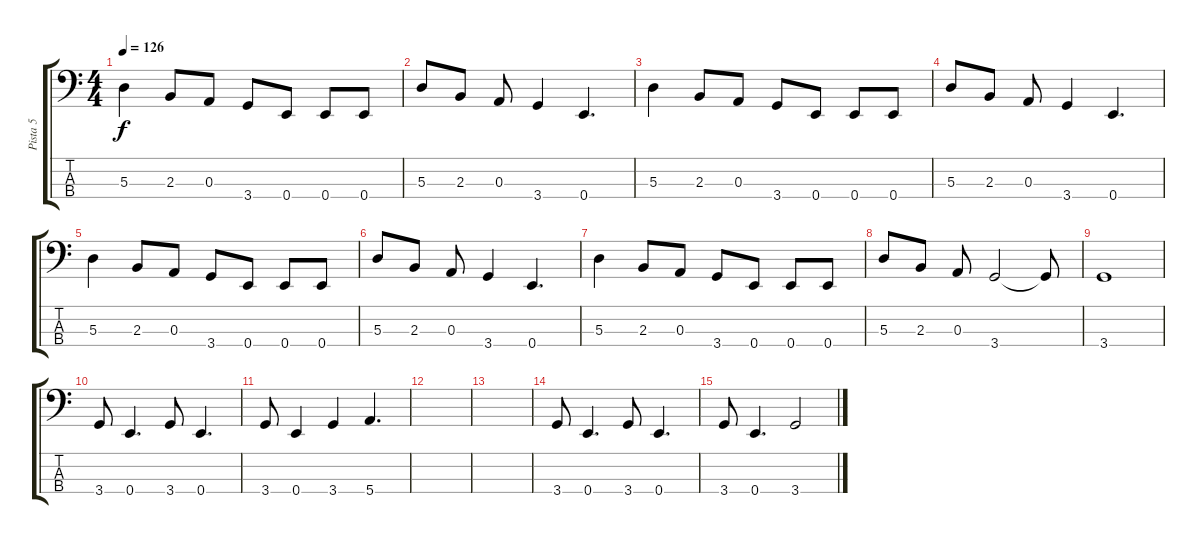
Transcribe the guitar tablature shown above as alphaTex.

\track ("Pista 5" "Pista 5") {instrument electricbassfinger}
\staff {score tabs}
\tuning (G2 D2 A1 E1) {hide}
\ts (4 4)
\tempo 126
\clef f4
\ks c
5.3.4{dy f} 2.3.8 0.3.8 3.4.8 0.4.8 0.4.8 0.4.8 |
5.3.8 2.3.8 0.3.8 3.4.4 0.4.4{d} |
5.3.4 2.3.8 0.3.8 3.4.8 0.4.8 0.4.8 0.4.8 |
5.3.8 2.3.8 0.3.8 3.4.4 0.4.4{d} |
5.3.4 2.3.8 0.3.8 3.4.8 0.4.8 0.4.8 0.4.8 |
5.3.8 2.3.8 0.3.8 3.4.4 0.4.4{d} |
5.3.4 2.3.8 0.3.8 3.4.8 0.4.8 0.4.8 0.4.8 |
5.3.8 2.3.8 0.3.8 3.4.2 3.4{t}.8 |
3.4.1 |
3.4.8 0.4.4{d} 3.4.8 0.4.4{d} |
3.4.8 0.4.4 3.4.4 5.4.4{d} |
|
|
3.4.8 0.4.4{d} 3.4.8 0.4.4{d} |
3.4.8 0.4.4{d} 3.4.2
